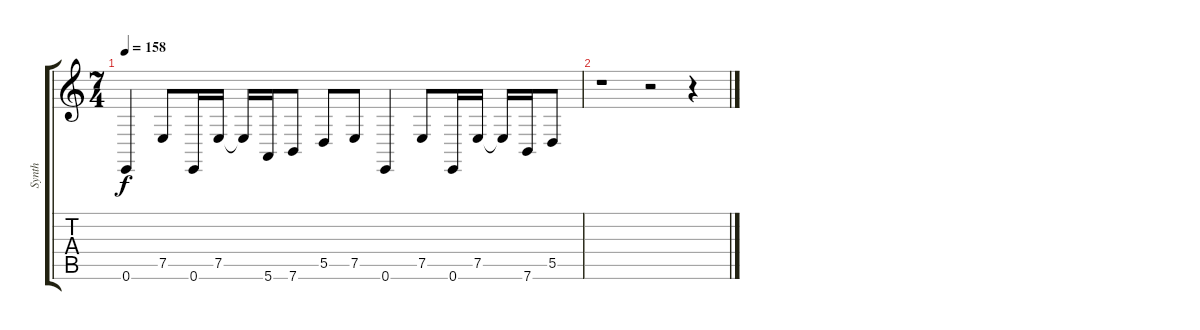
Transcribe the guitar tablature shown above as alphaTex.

\track ("Synth" "Synth") {instrument lead2sawtooth}
\staff {score tabs}
\tuning (E4 B3 G3 D3 A2 E2) {hide}
\ts (7 4)
\tempo 158
\clef g2
\ks c
0.6.4{dy f} 7.5.8 0.6.16 7.5.16 7.5{t}.16 5.6.16 7.6.8 5.5.8 7.5.8 0.6.4 7.5.8 0.6.16 7.5.16 7.5{t}.16 7.6.16 5.5.8 |
r.1 r.2 r.4
